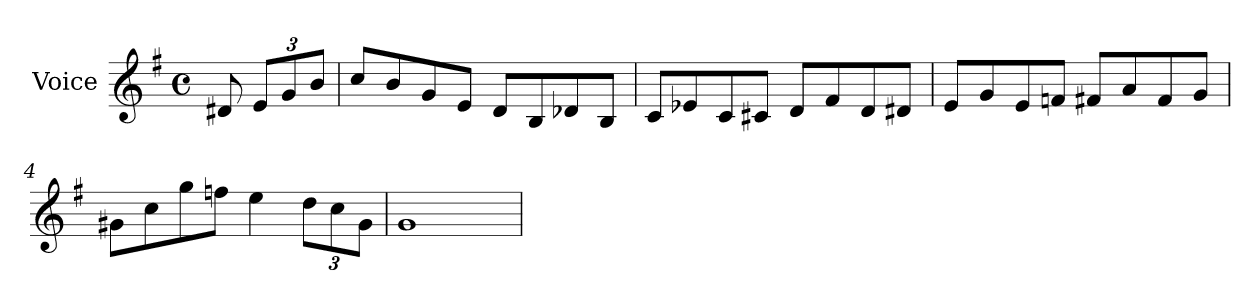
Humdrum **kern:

**kern
*part1
*staff1
*I"Voice
*I'Voice
*clefG2
*k[f#]
*M4/4
*met(c)
=
8d#X/
12e/L
12g/
12b/J
=1
8cc/L
8b/
8g/
8e/J
8d/L
8B/
8d-X/
8B/J
=2
8c/L
8e-X/
8c/
8c#X/J
8d/L
8f#/
8d/
8d#X/J
=3
8e/L
8g/
8e/
8fn/J
8f#X/L
8a/
8f#/
8g/J
=4
8g#X\L
8cc\
8gg\
8ffn\J
4ee\
12dd\L
12cc\
12g#\J
=5
1g
=
*-
